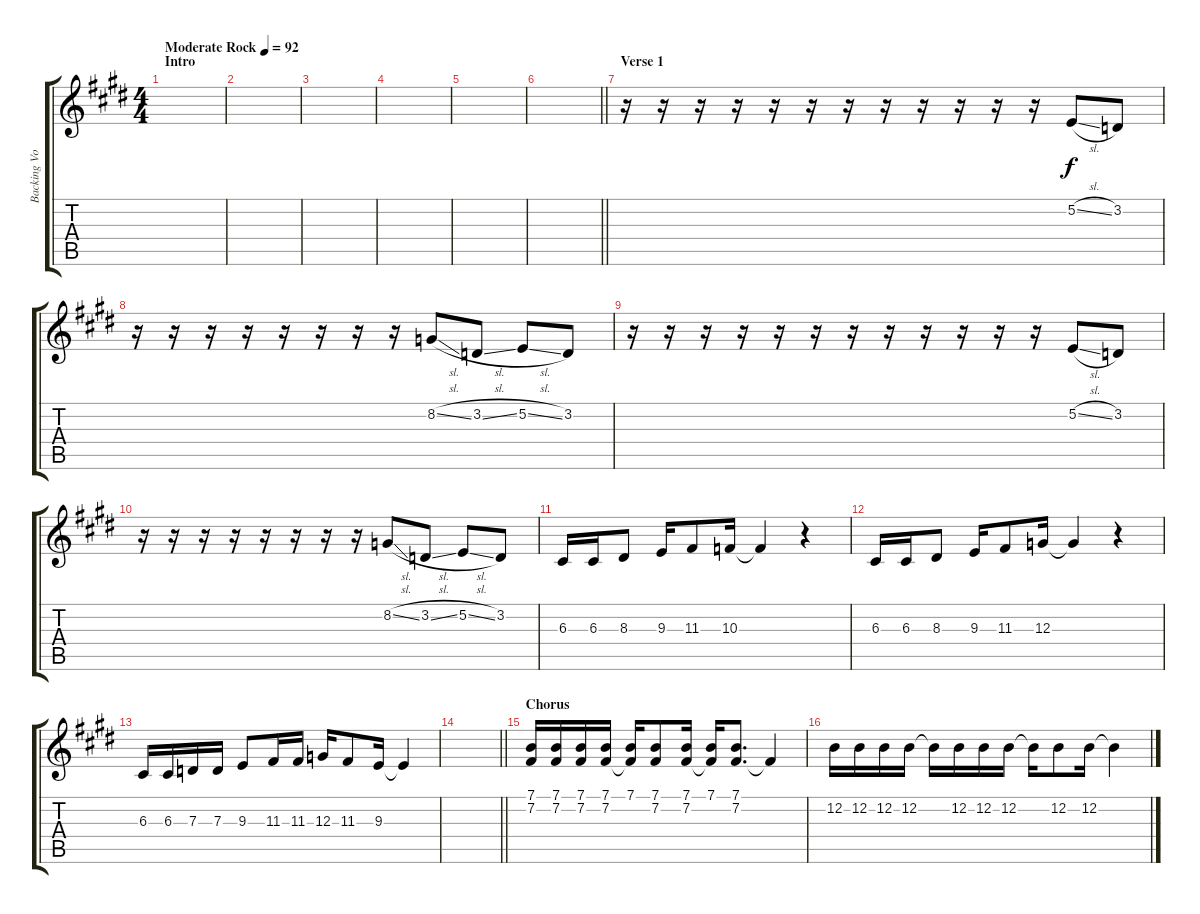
\track ("Backing Vocals" "Backing Vo") {instrument lead1square}
\staff {score tabs}
\tuning (E4 B3 G3 D3 A2 E2) {hide}
\ts (4 4)
\section ("" "Intro")
\tempo (92 "Moderate Rock")
\clef g2
\ks e
|
|
|
|
|
\barLineRight lightlight
|
\section ("" "Verse 1")
r.16 r.16 r.16 r.16 r.16 r.16 r.16 r.16 r.16 r.16 r.16 r.16 5.2{sl}.8 3.2.8 |
r.16 r.16 r.16 r.16 r.16 r.16 r.16 r.16 8.2{sl}.8 3.2{sl}.8 5.2{sl}.8 3.2.8 |
r.16 r.16 r.16 r.16 r.16 r.16 r.16 r.16 r.16 r.16 r.16 r.16 5.2{sl}.8 3.2.8 |
r.16 r.16 r.16 r.16 r.16 r.16 r.16 r.16 8.2{sl}.8 3.2{sl}.8 5.2{sl}.8 3.2.8 |
6.3.16 6.3.16 8.3.8 9.3.16 11.3.8 10.3.16 10.3{t}.4 r.4 |
6.3.16 6.3.16 8.3.8 9.3.16 11.3.8 12.3.16 12.3{t}.4 r.4 |
6.3.16 6.3.16 7.3.16 7.3.16 9.3.8 11.3.16 11.3.16 12.3.16 11.3.8 9.3.16 9.3{t}.4 |
\barLineRight lightlight
|
\section ("" "Chorus")
(7.1 7.2).16 (7.1 7.2).16 (7.1 7.2).16 (7.1 7.2).16 (7.1 7.2{t}).16 (7.1 7.2).8 (7.1 7.2).16 (7.1 7.2{t}).16 (7.1 7.2).8{d} 7.2{t}.4 |
12.2.16 12.2.16 12.2.16 12.2.16 12.2{t}.16 12.2.16 12.2.16 12.2.16 12.2{t}.16 12.2.8 12.2.16 12.2{t}.4
